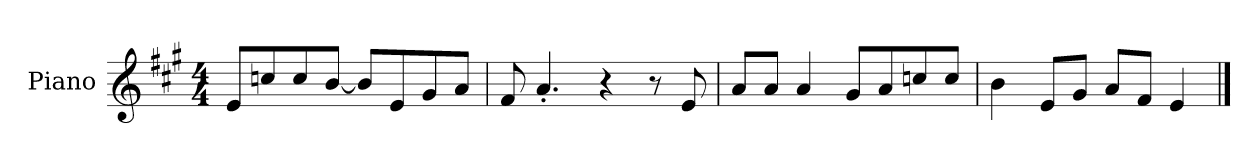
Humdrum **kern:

**kern
*part1
*staff1
*I"Piano
*I'P-no
*clefG2
*k[f#c#g#]
*M4/4
*MM90
=1
8e/L
8ccn/
8cc/
[8b/J
8b/L]
8e/
8g#/
8a/J
=2
8f#/
4.a'/
4r
8r
8e/
=3
8a/L
8a/J
4a/
8g#/L
8a/
8ccn/
8cc/J
=4
4b\
8e/L
8g#/J
8a/L
8f#/J
4e/
==
*-
